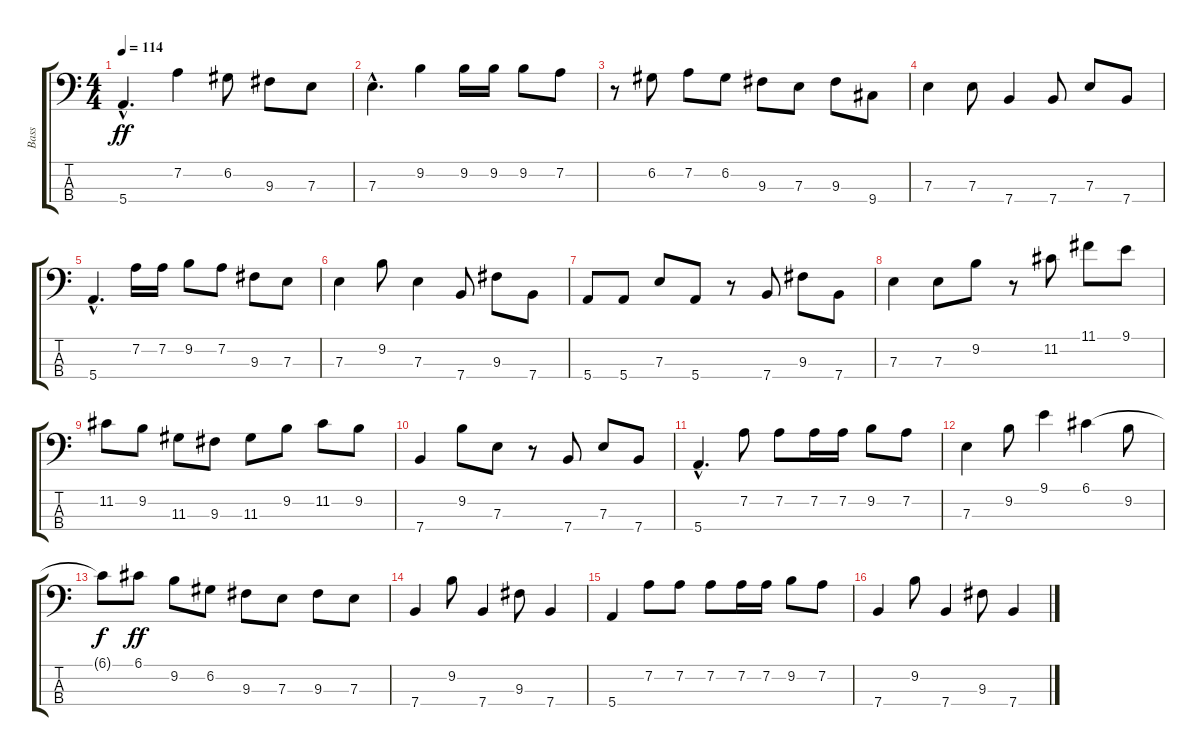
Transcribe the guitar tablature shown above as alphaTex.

\track ("Bass" "Bass") {instrument electricbassfinger}
\staff {score tabs}
\tuning (G2 D2 A1 E1) {hide}
\ts (4 4)
\tempo 114
\clef f4
\ks c
5.4{hac}.4{d dy ff} 7.2.4 6.2.8 9.3.8 7.3.8 |
7.3{hac}.4{d} 9.2.4 9.2.16 9.2.16 9.2.8 7.2.8 |
r.8 6.2.8 7.2.8 6.2.8 9.3.8 7.3.8 9.3.8 9.4.8 |
7.3.4 7.3.8 7.4.4 7.4.8 7.3.8 7.4.8 |
5.4{hac}.4{d} 7.2.16 7.2.16 9.2.8 7.2.8 9.3.8 7.3.8 |
7.3.4 9.2.8 7.3.4 7.4.8 9.3.8 7.4.8 |
5.4.8 5.4.8 7.3.8 5.4.8 r.8 7.4.8 9.3.8 7.4.8 |
7.3.4 7.3.8 9.2.8 r.8 11.2.8 11.1.8 9.1.8 |
11.2.8 9.2.8 11.3.8 9.3.8 11.3.8 9.2.8 11.2.8 9.2.8 |
7.4.4 9.2.8 7.3.8 r.8 7.4.8 7.3.8 7.4.8 |
5.4{hac}.4{d} 7.2.8 7.2.8 7.2.16 7.2.16 9.2.8 7.2.8 |
7.3.4 9.2.8 9.1.4 6.1.4 9.2.8 |
6.1{t}.8{dy f} 6.1.8{dy ff} 9.2.8 6.2.8 9.3.8 7.3.8 9.3.8 7.3.8 |
7.4.4 9.2.8 7.4.4 9.3.8 7.4.4 |
5.4.4 7.2.8 7.2.8 7.2.8 7.2.16 7.2.16 9.2.8 7.2.8 |
7.4.4 9.2.8 7.4.4 9.3.8 7.4.4
